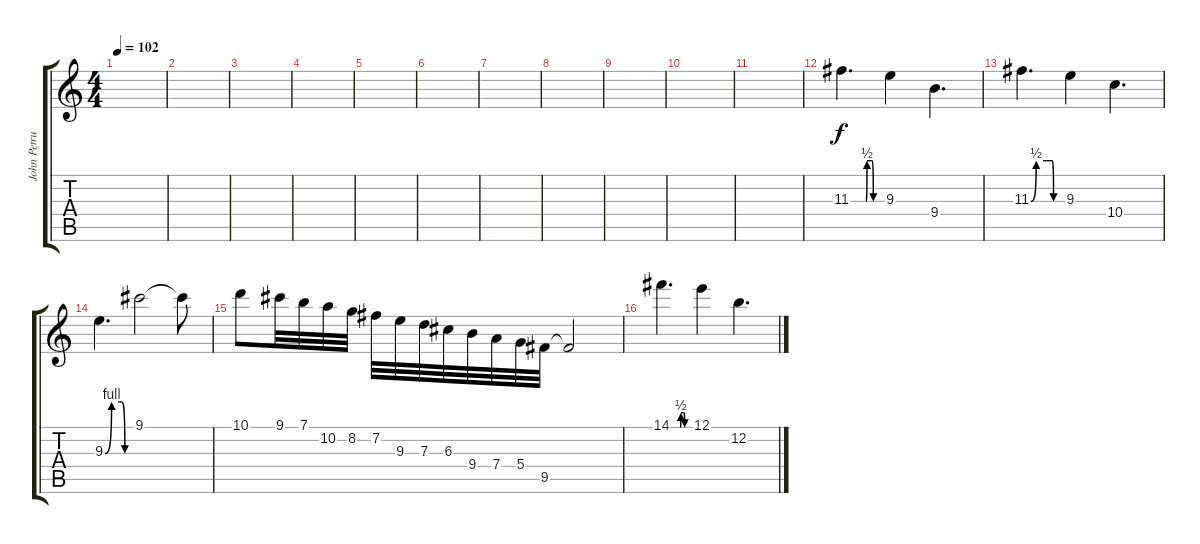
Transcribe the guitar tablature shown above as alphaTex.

\track ("John Petrucci Electric Guitar Left" "John Petru") {instrument distortionguitar}
\staff {score tabs}
\tuning (E4 B3 G3 D3 A2 E2) {hide}
\ts (4 4)
\tempo 102
\clef g2
\ks c
|
|
|
|
|
|
|
|
|
|
|
11.3{be (custom 0 0 19 0 29 0 31 2 40 2 43 0 60 0)}.4{d} 9.3.4 9.4.4{d} |
11.3{be (custom 0 0 10 2 30 2 40 2 43 0 60 0)}.4{d} 9.3.4 10.4.4{d} |
9.3{be (custom 0 0 15 4 38 4 45 0 60 0)}.4{d} 9.1.2 9.1{t}.8 |
10.1.8 9.1.32 7.1.32 10.2.32 8.2.32 7.2.32 9.3.32 7.3.32 6.3.32 9.4.32 7.4.32 5.4.32 9.5.32 9.5{t}.2 |
14.1{be (custom 0 0 29 0 31 2 40 2 43 0 60 0)}.4{d} 12.1.4 12.2.4{d}
